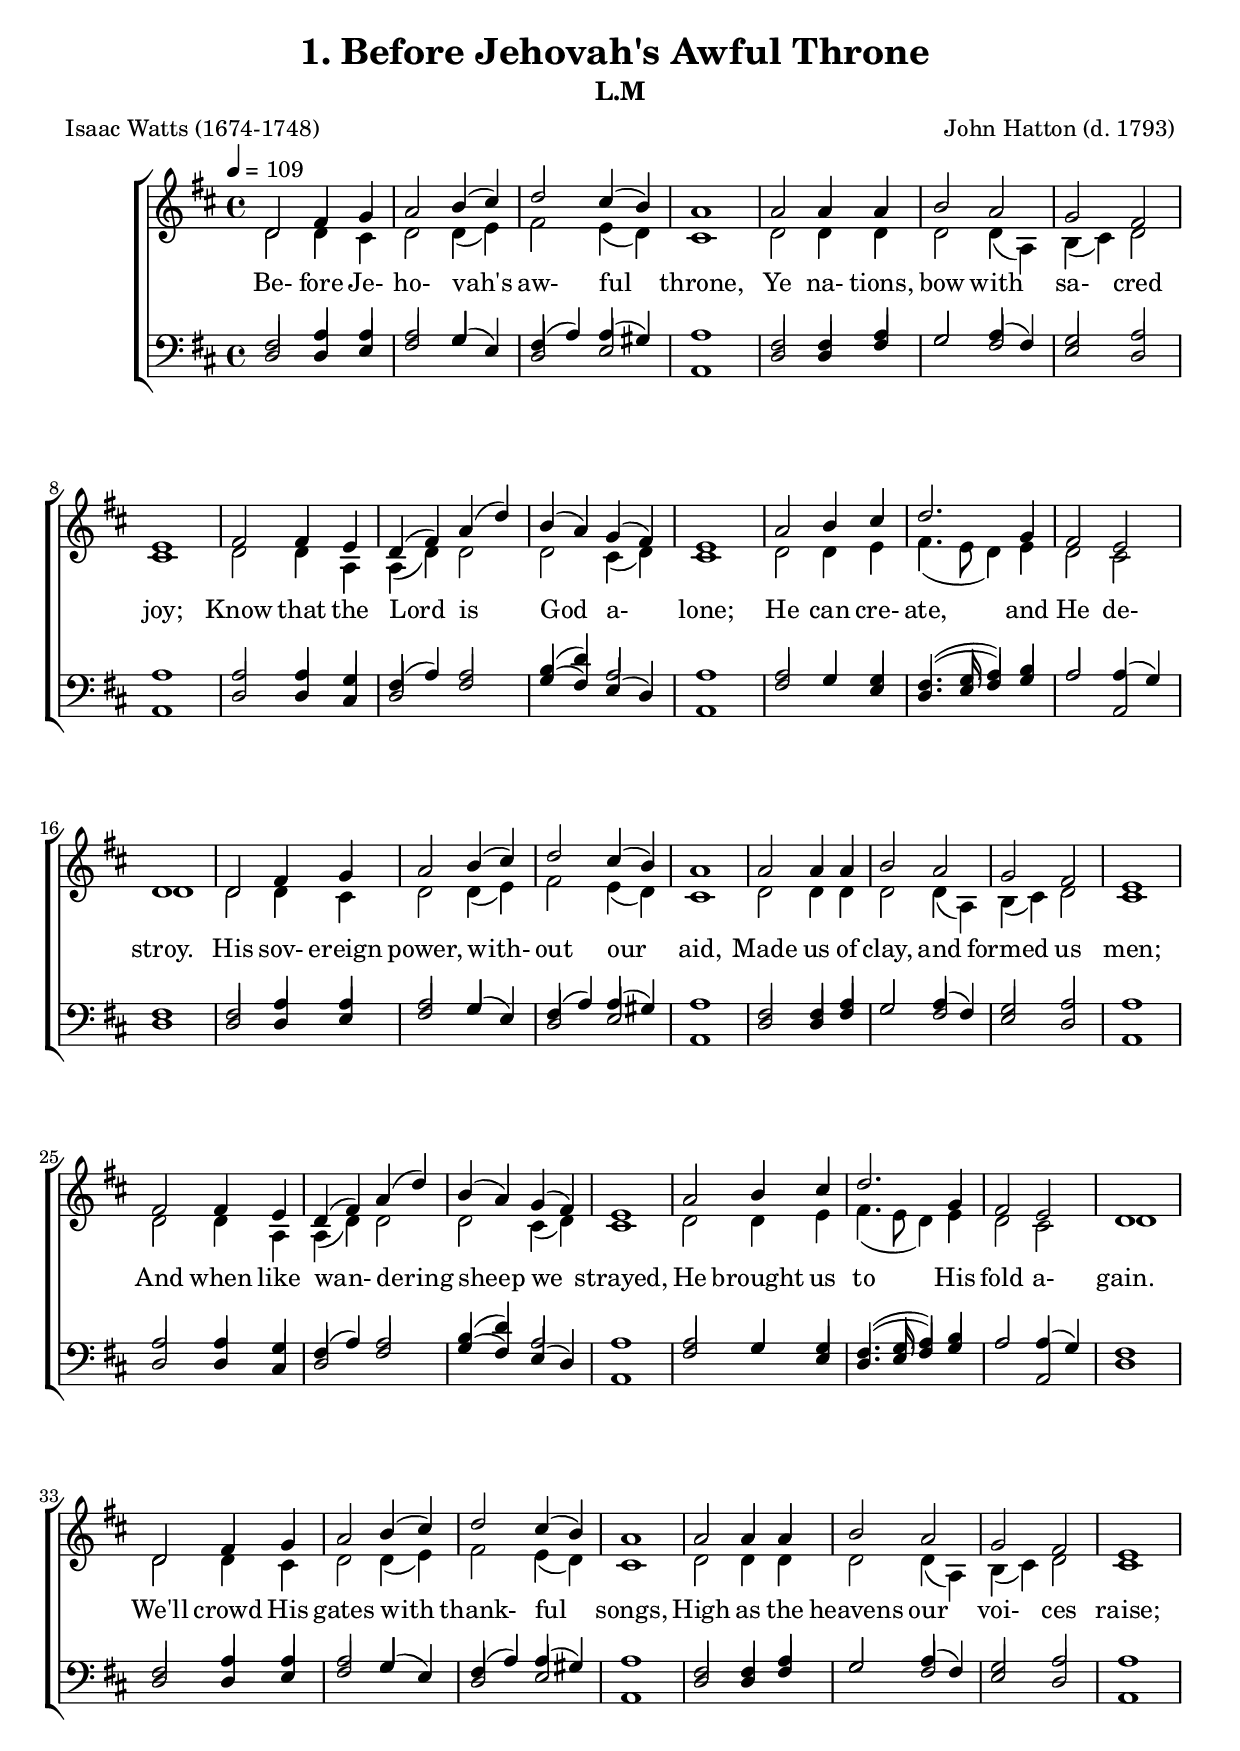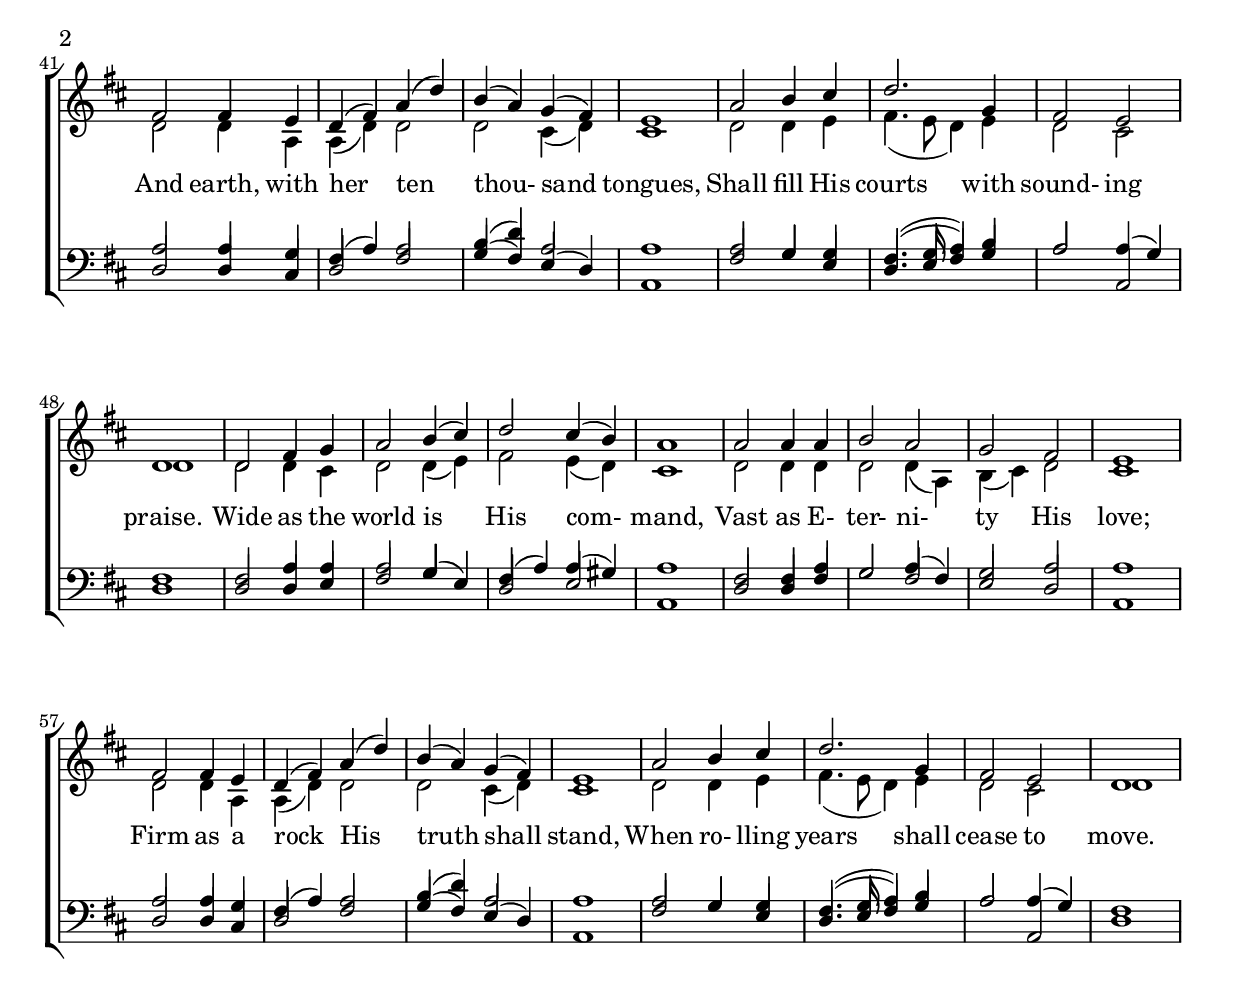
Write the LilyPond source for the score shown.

\header
    {
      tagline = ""  % removed
      title = "1. Before Jehovah's Awful Throne "
      composer = " John Hatton (d. 1793) "
      poet = " Isaac Watts (1674-1748) "
      subtitle = "L.M"
    }
    \version "2.18.2"
    %
    %% global for all staves
    %
global = { \key d \major \time 4/4 \tempo 4 = 109  }
%Individual voices

soprano = {d'2 fis'4 g'4 a'2 b'4 (cis''4) d''2 cis''4 (b'4) a'1 a'2 a'4 a'4 b'2 a'2 g'2 fis'2 e'1 fis'2 fis'4 e'4 d'4 (fis'4) a'4 (d''4) b'4 (a'4) g'4 (fis'4) e'1 a'2 b'4 cis''4 d''2. g'4 fis'2 e'2 d'1  d'2 fis'4 g'4 a'2 b'4 (cis''4) d''2 cis''4 (b'4) a'1 a'2 a'4 a'4 b'2 a'2 g'2 fis'2 e'1 fis'2 fis'4 e'4 d'4 (fis'4) a'4 (d''4) b'4 (a'4) g'4 (fis'4) e'1 a'2 b'4 cis''4 d''2. g'4 fis'2 e'2 d'1  d'2 fis'4 g'4 a'2 b'4 (cis''4) d''2 cis''4 (b'4) a'1 a'2 a'4 a'4 b'2 a'2 g'2 fis'2 e'1 fis'2 fis'4 e'4 d'4 (fis'4) a'4 (d''4) b'4 (a'4) g'4 (fis'4) e'1 a'2 b'4 cis''4 d''2. g'4 fis'2 e'2 d'1  d'2 fis'4 g'4 a'2 b'4 (cis''4) d''2 cis''4 (b'4) a'1 a'2 a'4 a'4 b'2 a'2 g'2 fis'2 e'1 fis'2 fis'4 e'4 d'4 (fis'4) a'4 (d''4) b'4 (a'4) g'4 (fis'4) e'1 a'2 b'4 cis''4 d''2. g'4 fis'2 e'2 d'1  }
alto = {d'2 d'4 cis'4 d'2 d'4 (e'4) fis'2 e'4 (d'4) cis'1 d'2 d'4 d'4 d'2 d'4 (a4) b4 (cis'4) d'2 cis'1 d'2 d'4 a4 a4 (d'4) d'2 d'2 cis'4 (d'4) cis'1 d'2 d'4 e'4 fis'4. (e'8 d'4) e'4 d'2 cis'2 d'1  d'2 d'4 cis'4 d'2 d'4 (e'4) fis'2 e'4 (d'4) cis'1 d'2 d'4 d'4 d'2 d'4 (a4) b4 (cis'4) d'2 cis'1 d'2 d'4 a4 a4 (d'4) d'2 d'2 cis'4 (d'4) cis'1 d'2 d'4 e'4 fis'4. (e'8 d'4) e'4 d'2 cis'2 d'1  d'2 d'4 cis'4 d'2 d'4 (e'4) fis'2 e'4 (d'4) cis'1 d'2 d'4 d'4 d'2 d'4 (a4) b4 (cis'4) d'2 cis'1 d'2 d'4 a4 a4 (d'4) d'2 d'2 cis'4 (d'4) cis'1 d'2 d'4 e'4 fis'4. (e'8 d'4) e'4 d'2 cis'2 d'1  d'2 d'4 cis'4 d'2 d'4 (e'4) fis'2 e'4 (d'4) cis'1 d'2 d'4 d'4 d'2 d'4 (a4) b4 (cis'4) d'2 cis'1 d'2 d'4 a4 a4 (d'4) d'2 d'2 cis'4 (d'4) cis'1 d'2 d'4 e'4 fis'4. (e'8 d'4) e'4 d'2 cis'2 d'1  }
tenor = {fis2 a4 a4 a2 g2 fis4 (a4) a4 (gis4) a1 fis2 fis4 a4 g2 a4 (fis4) g2 a2 a1 a2 a4 g4 fis4 (a4) a2 b4 (d'4) a2 a1 a2 g4 g4 fis4. (g8 a4) b4 a2 a4 (g4) fis1  fis2 a4 a4 a2 g2 fis4 (a4) a4 (gis4) a1 fis2 fis4 a4 g2 a4 (fis4) g2 a2 a1 a2 a4 g4 fis4 (a4) a2 b4 (d'4) a2 a1 a2 g4 g4 fis4. (g8 a4) b4 a2 a4 (g4) fis1  fis2 a4 a4 a2 g2 fis4 (a4) a4 (gis4) a1 fis2 fis4 a4 g2 a4 (fis4) g2 a2 a1 a2 a4 g4 fis4 (a4) a2 b4 (d'4) a2 a1 a2 g4 g4 fis4. (g8 a4) b4 a2 a4 (g4) fis1  fis2 a4 a4 a2 g2 fis4 (a4) a4 (gis4) a1 fis2 fis4 a4 g2 a4 (fis4) g2 a2 a1 a2 a4 g4 fis4 (a4) a2 b4 (d'4) a2 a1 a2 g4 g4 fis4. (g8 a4) b4 a2 a4 (g4) fis1  }
bass = {d2 d4 e4 fis2 g4 (e4) d2 e2 a,1 d2 d4 fis4 g2 fis2 e2 d2 a,1 d2 d4 cis4 d2 fis2 g4 (fis4) e4 (d4) a,1 fis2 g4 e4 d4. (e8 fis4) g4 a2 a,2 d1  d2 d4 e4 fis2 g4 (e4) d2 e2 a,1 d2 d4 fis4 g2 fis2 e2 d2 a,1 d2 d4 cis4 d2 fis2 g4 (fis4) e4 (d4) a,1 fis2 g4 e4 d4. (e8 fis4) g4 a2 a,2 d1  d2 d4 e4 fis2 g4 (e4) d2 e2 a,1 d2 d4 fis4 g2 fis2 e2 d2 a,1 d2 d4 cis4 d2 fis2 g4 (fis4) e4 (d4) a,1 fis2 g4 e4 d4. (e8 fis4) g4 a2 a,2 d1  d2 d4 e4 fis2 g4 (e4) d2 e2 a,1 d2 d4 fis4 g2 fis2 e2 d2 a,1 d2 d4 cis4 d2 fis2 g4 (fis4) e4 (d4) a,1 fis2 g4 e4 d4. (e8 fis4) g4 a2 a,2 d1  }
%lyrics
stanzaa = \lyricmode { Be- fore Je- ho- vah's aw- ful throne, Ye na- tions, bow with sa- cred joy; Know that the Lord is God a- lone; He can cre- ate, and He de- stroy.  His sov- ereign power, with- out our aid, Made us of clay, and formed us men; And when like wan- dering sheep we strayed, He brought us to His fold a- gain.  We'll crowd His gates with thank- ful songs, High as the heavens our voi- ces raise; And earth, with her ten thou- sand tongues, Shall fill His courts with sound- ing praise.  Wide as the world is His com- mand, Vast as E- ter- ni- ty His love; Firm as a rock His truth shall stand, When ro- lling years shall cease to move.  }
\score {
      \new ChoirStaff <<
       \new Staff <<
\clef "treble"
      \new Voice = "Sop" { \voiceOne \global \soprano}
\new Voice = "Alto" { \voiceTwo \global \alto}

      \new Lyrics \lyricsto "Sop" { \stanzaa }

>>

        \new Staff <<
      \clef "bass"
      \new Voice = "Tenor" { \voiceOne \global \tenor}
\new Voice = "Bass" { \voiceOne \global \bass}

      
>>

      >>
    \layout{}
    \midi{}
    }